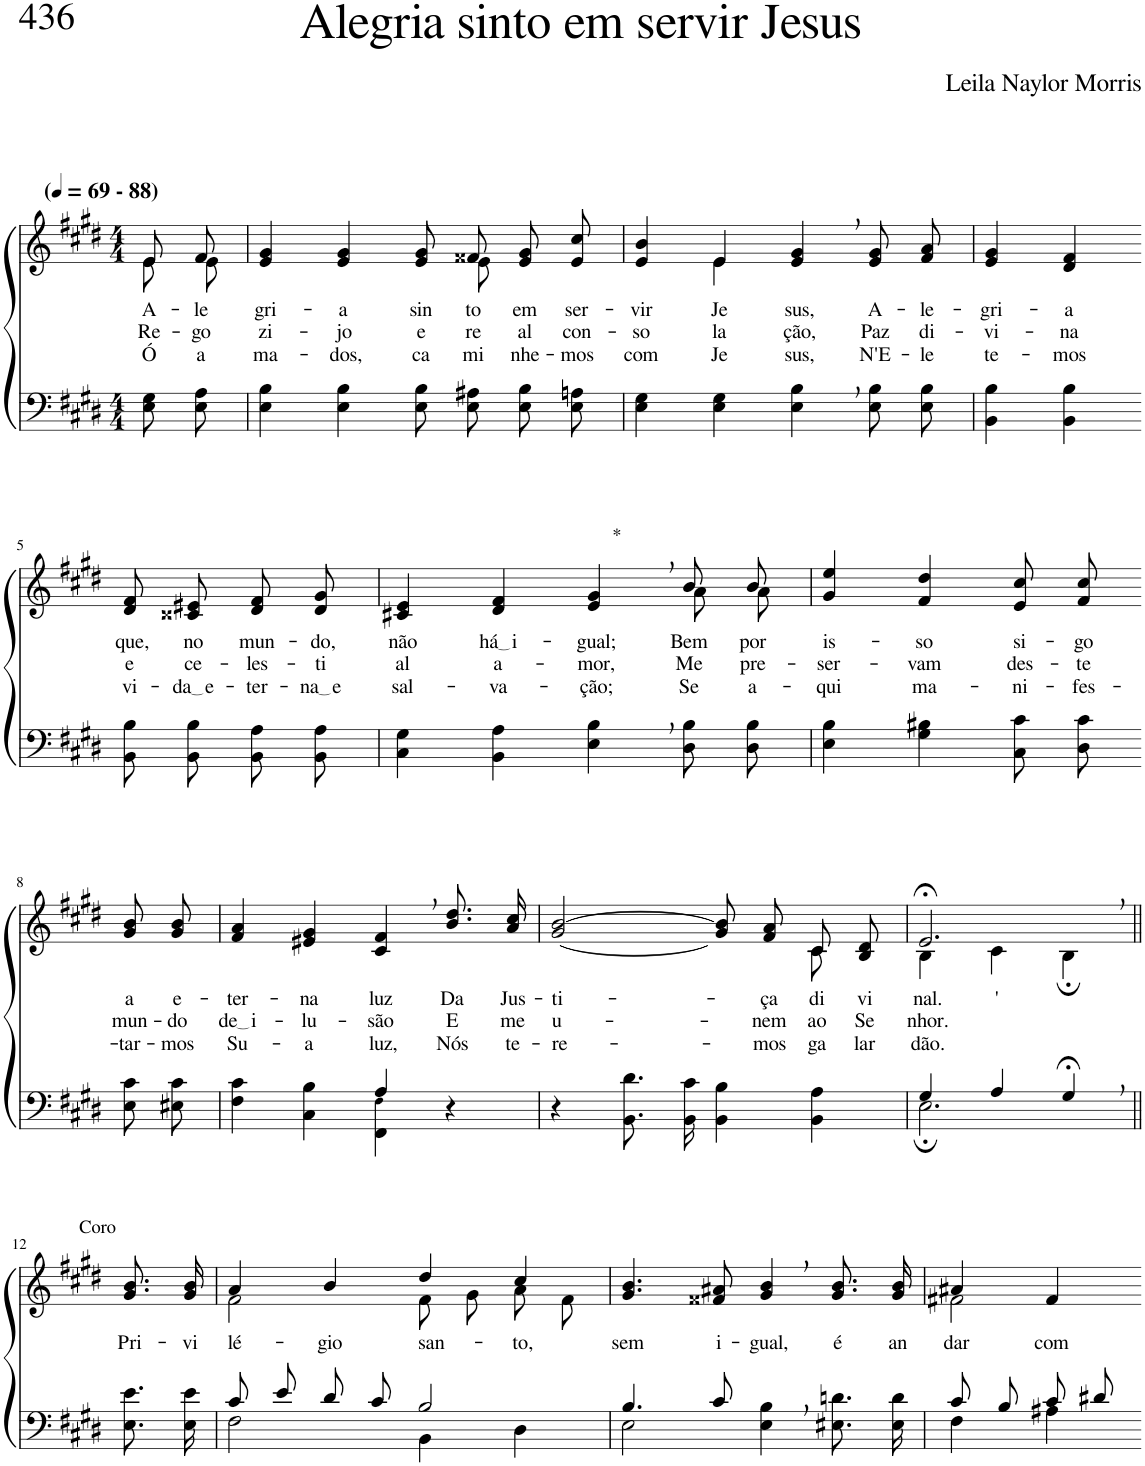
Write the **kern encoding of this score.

**kern	**kern	**text	**text	**text
*part2	*part1	*part1	*part1	*part1
*staff2	*staff1	*staff1	*staff1	*staff1
*I"Parte III e IV	*I"Parte I e II	*	*	*
*clefF4	*clefG2	*	*	*
*Trd1c2	*Trd1c2	*	*	*
*k[f#c#g#d#]	*k[f#c#g#d#]	*	*	*
*M4/4	*M4/4	*	*	*
*MM69	*MM69	*	*	*
=1	=1	=1	=1	=1
*	*^	*	*	*
!	!LO:TX:a:B:t=(	!	!	!	!
!	!LO:TX:a:B:t=- 88)	!	!	!	!
!	!	!	!LO:LY:b	!LO:LY:b	!LO:LY:b
8E\ 8G#\L	8e/L	8e\L	A-	Re-	Ó
!	!	!	!LO:LY:b	!LO:LY:b	!LO:LY:b
8E\ 8A\J	8f#/J	8e\J	-le-	-go-	a-
=2	=2	=2	=2	=2	=2
!	!	!	!LO:LY:b	!LO:LY:b	!LO:LY:b
4E\ 4B\	4e/ 4g#/	8ryy	-gri-	-zi-	-ma-
!	!	!	!LO:LY:b	!LO:LY:b	!LO:LY:b
*	*v	*v	*	*	*
4E\ 4B\	4e/ 4g#/	-a	-jo	-dos,
!	!	!LO:LY:b	!LO:LY:b	!LO:LY:b
8E\ 8B\L	8e/ 8g#/L	sin-	e	ca-
*	*^	*	*	*
!	!	!	!LO:LY:b	!LO:LY:b	!LO:LY:b
8E\ 8A#X\J	8f##X/J	8e\	-to	re-	-mi-
!	!	!	!LO:LY:b	!LO:LY:b	!LO:LY:b
8E\ 8B\L	8e/ 8g#/L	4ryy	em	-al	-nhe-
!	!	!	!LO:LY:b	!LO:LY:b	!LO:LY:b
8E\ 8An\J	8e/ 8cc#/J	.	ser-	con-	-mos
=3	=3	=3	=3	=3	=3
!	!	!	!LO:LY:b	!LO:LY:b	!LO:LY:b
4E\ 4G#\	4e/ 4b/	4ryy	-vir	-so-	com
!	!	!	!LO:LY:b	!LO:LY:b	!LO:LY:b
4E\ 4G#\	4e/	4e\	Je-	-la-	Je-
!	!	!	!LO:LY:b	!LO:LY:b	!LO:LY:b
4E\, 4B\,	4e/, 4g#/,	2ryy	-sus,	-ção,	-sus,
!	!	!	!LO:LY:b	!LO:LY:b	!LO:LY:b
8E\ 8B\L	8e/ 8g#/L	.	A-	Paz	N'E-
!	!	!	!LO:LY:b	!LO:LY:b	!LO:LY:b
8E\ 8B\J	8f#/ 8a/J	.	-le-	di-	-le
*	*v	*v	*	*	*
=4	=4	=4	=4	=4
!	!	!LO:LY:b	!LO:LY:b	!LO:LY:b
4BB\ 4B\	4e/ 4g#/	-gri-	-vi-	te-
!	!	!LO:LY:b	!LO:LY:b	!LO:LY:b
4BB\ 4B\	4d#/ 4f#/	-a	-na	-mos
!!LO:LB:g=z
=5-	=5-	=5-	=5-	=5-
!	!	!LO:LY:b	!LO:LY:b	!LO:LY:b
8BB\ 8B\L	8d#/ 8f#/L	que,	e	vi-
!	!	!LO:LY:b	!LO:LY:b	!LO:LY:b
8BB\ 8B\J	8c##X/ 8e#X/J	no	ce-	da e
!	!	!LO:LY:b	!LO:LY:b	!LO:LY:b
8BB\ 8A\L	8d#/ 8f#/L	mun-	-les-	-ter-
!	!	!LO:LY:b	!LO:LY:b	!LO:LY:b
8BB\ 8A\J	8d#/ 8g#/J	-do,	-ti-	na e
=6	=6	=6	=6	=6
*	*^	*	*	*
!	!	!	!LO:LY:b	!LO:LY:b	!LO:LY:b
4C#\ 4G#\	2.ryy	4c#X/ 4e/	não	-al	-sal-
!	!	!	!LO:LY:b	!LO:LY:b	!LO:LY:b
4BB\ 4A\	.	4d#/ 4f#/	há i	a-	-va-
!	!	!LO:TX:a:t=*	!	!	!
!	!	!	!LO:LY:b	!LO:LY:b	!LO:LY:b
4E\, 4B\,	.	4e/ 4g#/	-gual;	-mor,	-ção;
!	!	!	!LO:LY:b	!LO:LY:b	!LO:LY:b
8D#\ 8B\L	8a\L	8b/L	-Bem	Me	Se
!	!	!	!LO:LY:b	!LO:LY:b	!LO:LY:b
8D#\ 8B\J	8a\J	8b/J	por	pre-	a-
=7	=7	=7	=7	=7	=7
!	!	!	!LO:LY:b	!LO:LY:b	!LO:LY:b
*	*v	*v	*	*	*
4E\ 4B\	4g#/ 4ee/	is-	-ser-	-qui
!	!	!LO:LY:b	!LO:LY:b	!LO:LY:b
4G#\ 4B#X\	4f#/ 4dd#/	-so	-vam	ma-
!	!	!LO:LY:b	!LO:LY:b	!LO:LY:b
8C#\ 8c#\L	8e/ 8cc#/L	si-	des-	-ni-
!	!	!LO:LY:b	!LO:LY:b	!LO:LY:b
8D#\ 8c#\J	8f#/ 8cc#/J	-go	-te	-fes-
!!LO:LB:g=z
=8-	=8-	=8-	=8-	=8-
!	!	!LO:LY:b	!LO:LY:b	!LO:LY:b
8E\ 8c#\L	8g#/ 8b/L	a	mun-	-tar-
!	!	!LO:LY:b	!LO:LY:b	!LO:LY:b
8E#X\ 8c#\J	8g#/ 8b/J	e-	-do	-mos
=9	=9	=9	=9	=9
*^	*	*	*	*
!	!	!	!LO:LY:b	!LO:LY:b	!LO:LY:b
2ryy	4F#\ 4c#\	4f#/ 4a/	-ter-	de i	Su-
!	!	!	!LO:LY:b	!LO:LY:b	!LO:LY:b
.	4C#\ 4B\	4e#X/ 4g#/	-na	-lu-	-a
!	!	!	!LO:LY:b	!LO:LY:b	!LO:LY:b
4A/	4FF#\ 4F#!\	4c#/, 4f#/,	luz	-são	luz,
!	!	!	!LO:LY:b	!LO:LY:b	!LO:LY:b
4r	4ryy	8.b\ 8.dd#\L	Da	E	Nós
!	!	!	!LO:LY:b	!LO:LY:b	!LO:LY:b
.	.	16a\ 16cc#\Jk	Jus-	me	te-
*v	*v	*	*	*	*
=10	=10	=10	=10	=10
!	!	!LO:LY:b	!LO:LY:b	!LO:LY:b
*	*^	*	*	*
4r	[2g#/ [2b/	2.ryy	-ti-	u-	-re-
8.BB\ 8.d#\L	.	.	.	.	.
16BB\ 16c#\Jk	.	.	.	.	.
4BB\ 4B\	8g#]/ 8b]/L	.	.	.	.
!	!	!	!LO:LY:b	!LO:LY:b	!LO:LY:b
.	8f#/ 8a/J	.	-ça	-nem	-mos
!	!	!	!LO:LY:b	!LO:LY:b	!LO:LY:b
4BB\ 4A\	8c#/L	8c#\	di-	ao	ga-
!	!	!	!LO:LY:b	!LO:LY:b	!LO:LY:b
.	8B/ 8d#/J	8ryy	-vi-	Se-	-lar-
=11	=11	=11	=11	=11	=11
*^	*	*	*	*	*
!	!	!	!	!LO:LY:b	!LO:LY:b	!LO:LY:b
4G#/	2.E;\	2.e;<,/	4B\	-nal.	-nhor.	-dão.
!	!	!	!	!LO:LY:b	!	!
4A/	.	.	4c#\	'	.	.
4G#;<,/	.	.	4B;\	.	.	.
*v	*v	*	*	*	*	*
!!LO:LB:g=z
=12||	=12||	=12||	=12||	=12||	=12||
!	!LO:TX:a:t=Coro	!	!	!	!
!	!	!	!LO:LY:b	!	!
*	*v	*v	*	*	*
8.E\ 8.e\L	8.g#/ 8.b/L	Pri-	.	.
!	!	!LO:LY:b	!	!
16E\ 16e\Jk	16g#/ 16b/Jk	-vi-	.	.
=13	=13	=13	=13	=13
*^	*^	*	*	*
!	!	!	!	!LO:LY:b	!	!
8c#/L	2F#\	4a/	2f#\	-lé-	.	.
8e/J	.	.	.	.	.	.
!	!	!	!	!LO:LY:b	!	!
8d#/L	.	4b/	.	-gio	.	.
8c#/J	.	.	.	.	.	.
!	!	!	!	!LO:LY:b	!	!
2B/	4BB\	4dd#/	8f#\L	san-	.	.
.	.	.	8g#\J	.	.	.
!	!	!	!	!LO:LY:b	!	!
.	4D#\	4cc#/	8a\L	-to,	.	.
.	.	.	8f#\J	.	.	.
=14	=14	=14	=14	=14	=14	=14
!	!	!	!	!LO:LY:b	!	!
*	*	*v	*v	*	*	*
4.B/	2E\	4.g#/ 4.b/	sem	.	.
!	!	!	!LO:LY:b	!	!
8c#/	.	8f##X/ 8a#X/	i-	.	.
!	!	!	!LO:LY:b	!	!
4ryy	4E\ 4B\	4g#/, 4b/,	-gual,	.	.
!	!	!	!LO:LY:b	!	!
4ryy	8.E#X\ 8.dn\L	8.g#/ 8.b/L	é	.	.
!	!	!	!LO:LY:b	!	!
.	16E#\ 16d\Jk	16g#/ 16b/Jk	an-	.	.
=15	=15	=15	=15	=15	=15
*	*	*^	*	*	*
!	!	!	!	!LO:LY:b	!	!
8c#/L	4F#\	4a#X/	2f#X\	-dar	.	.
8B/J	.	.	.	.	.	.
!	!	!	!	!LO:LY:b	!	!
8c#/L	4A#X\	4f#/	.	com	.	.
8d#X/J	.	.	.	.	.	.
*v	*v	*	*	*	*	*
*	*v	*v	*	*	*
=-	=-	=-	=-	=-
*-	*-	*-	*-	*-
